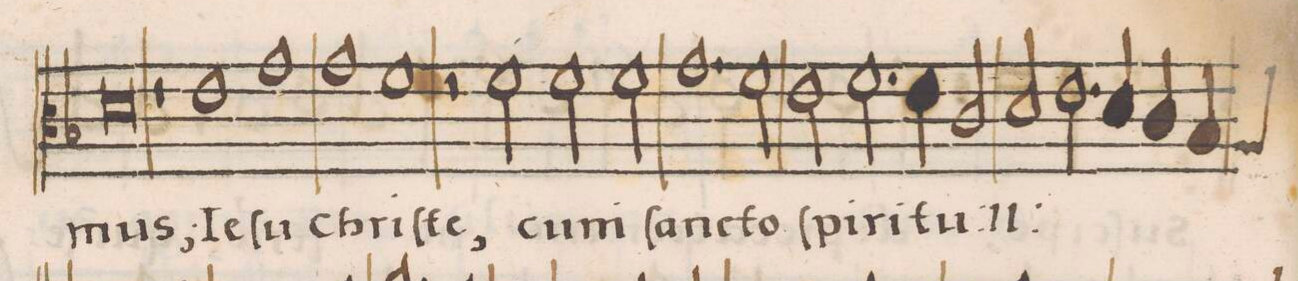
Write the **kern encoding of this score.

**kern	**text
*I"CANTVS	*
*clefC3	*
*k[b-]	*
*met(C|)	*
*M2/1	*
0d\	-mus;
=114-	=114-
1r	.
1e\	Ie-
=115-	=115-
1g\	-ſu
1g\	Chri-
=116-	=116-
1f\	-ſte,
2r	.
2f\	cum
=117-	=117-
2f\	.
2f\	ſan-
1.g\	.
=118-	=118-
2f\	-cto
2e\	ſpi-
2.f\	-ri-
=119-	=119-
4e\	-tu
*	*ij
2c/	cum
2d/	.
2.e\	ſan-
=120-	=120-
4d/	.
4c/	-cto
*custos:A	*
4B-/	.
*-	*-
